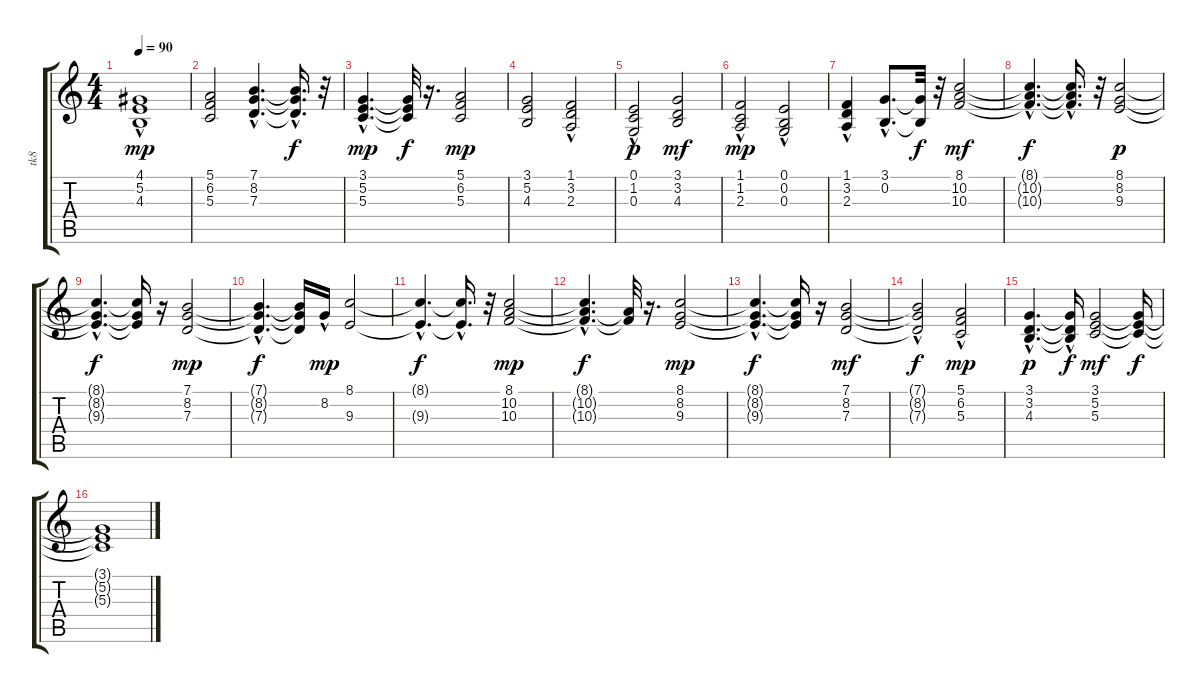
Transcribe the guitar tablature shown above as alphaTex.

\track ("tk8" "tk8") {instrument synthstrings1}
\staff {score tabs}
\tuning (E4 B3 G3 D3 A2 E2) {hide}
\ts (4 4)
\tempo 90
\clef g2
\ks c
(4.1{hac} 5.2{hac} 4.3).1{dy mp} |
(5.1 6.2 5.3).2 (7.1{hac} 8.2{hac} 7.3{hac}).4{d} (7.1{hac t} 8.2{t} 7.3{hac t}).16{d dy f} r.32 |
(3.1{hac} 5.2{hac} 5.3{hac}).4{d dy mp} (3.1{t} 5.2{t} 5.3{t}).32{dy f} r.16{d} (5.1 6.2 5.3).2{dy mp} |
(3.1 5.2 4.3).2 (1.1 3.2{hac} 2.3).2 |
(0.1{hac} 1.2{hac} 0.3).2{dy p} (3.1 3.2 4.3).2{dy mf} |
(1.1 1.2{hac} 2.3).2{dy mp} (0.1{hac} 0.2 0.3).2 |
(1.1 3.2{hac} 2.3{hac}).4 (3.1{hac} 0.2{hac}).8{d} (3.1{t} 0.2{t}).32{dy f} r.32 (8.1 10.2 10.3).2{dy mf} |
(8.1{hac t} 10.2{hac t} 10.3{hac t}).4{d dy f} (8.1{t} 10.2{t} 10.3{hac t}).16{d} r.32 (8.1 8.2 9.3).2{dy p} |
(8.1{hac t} 8.2{hac t} 9.3{hac t}).4{d dy f} (8.1{t} 8.2{t} 9.3{t}).16 r.16 (7.1 8.2 7.3).2{dy mp} |
(7.1{hac t} 8.2{hac t} 7.3{hac t}).4{d dy f} (7.1{t} 8.2{t} 7.3{t}).16 8.2{hac}.16{dy mp} (8.1 9.3).2 |
(8.1{hac t} 9.3{hac t}).4{d dy f} (8.1{hac t} 9.3{hac t}).16{d} r.32 (8.1 10.2 10.3).2{dy mp} |
(8.1{hac t} 10.2{hac t} 10.3{hac t}).4{d dy f} (10.2{t} 10.3{t}).32 r.16{d} (8.1 8.2 9.3).2{dy mp} |
(8.1{hac t} 8.2{hac t} 9.3{hac t}).4{d dy f} (8.1{t} 8.2{t} 9.3{t}).16 r.16 (7.1 8.2 7.3).2{dy mf} |
(7.1{t} 8.2{hac t} 7.3{hac t}).2{dy f} (5.1 6.2 5.3{hac}).2{dy mp} |
(3.1{hac} 3.2{hac} 4.3{hac}).4{d dy p} (3.1{t} 3.2{hac t} 4.3{t}).16{dy f} (3.1 5.2 5.3).2{dy mf} (3.1{t} 5.2{t} 5.3{t}).16{dy f} |
(3.1{t} 5.2{t} 5.3{t}).1
